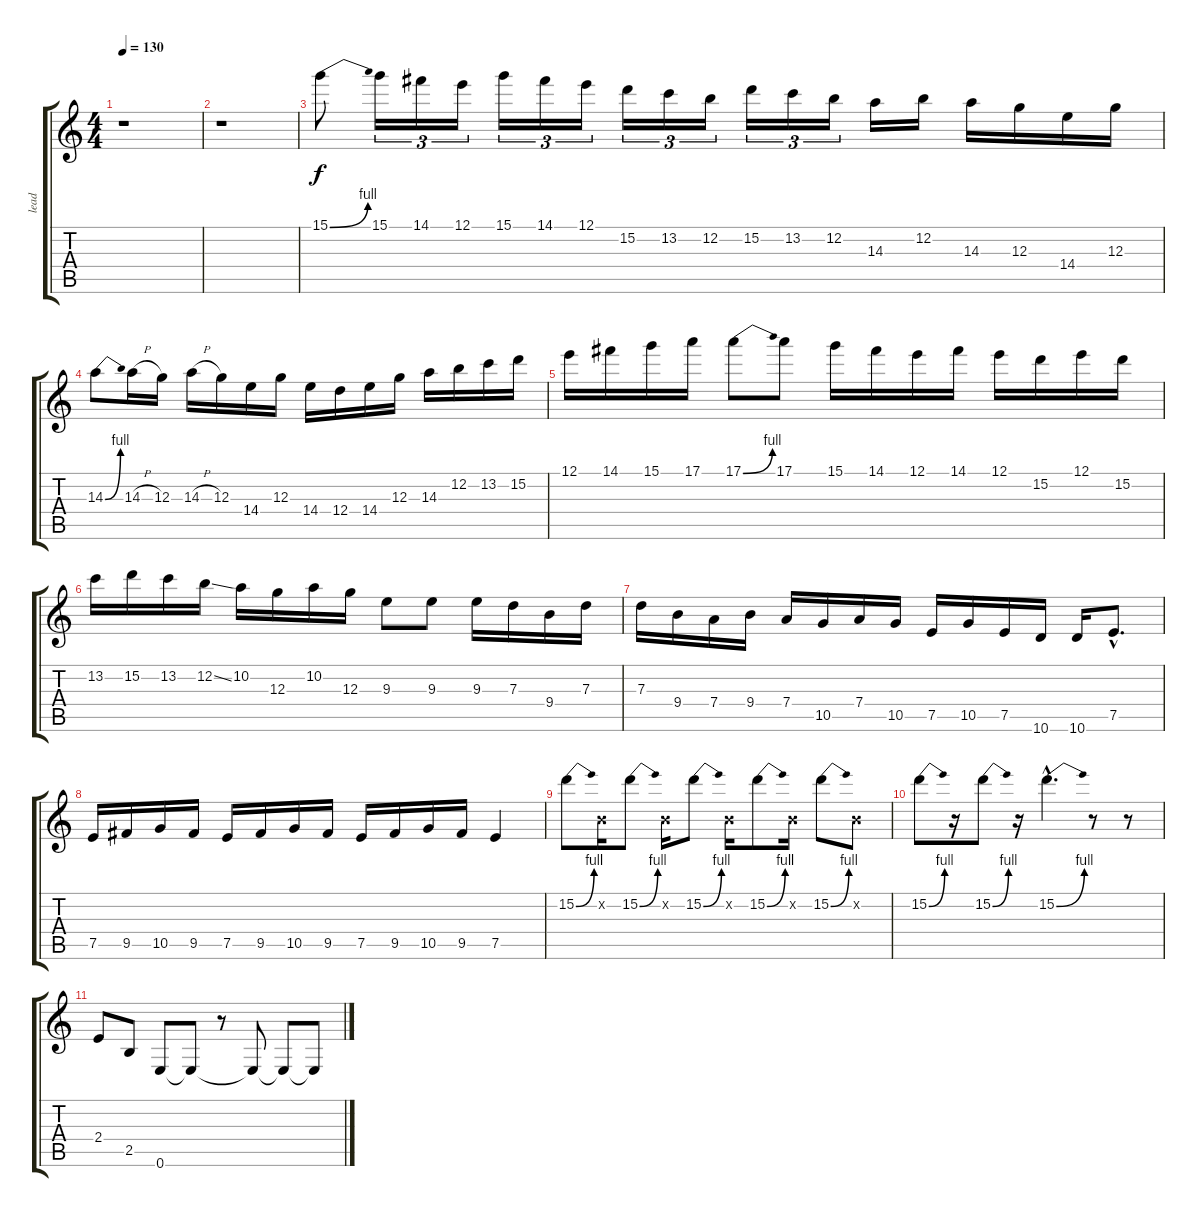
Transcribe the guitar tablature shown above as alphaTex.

\track ("lead" "lead") {instrument distortionguitar}
\staff {score tabs}
\tuning (E4 B3 G3 D3 A2 E2) {hide}
\ts (4 4)
\tempo 130
\clef g2
\ks c
r.1{dy f} |
r.1 |
15.1{be (bend 0 0 60 4)}.8 15.1.16{tu (3 2)} 14.1.16{tu (3 2)} 12.1.16{tu (3 2)} 15.1.16{tu (3 2)} 14.1.16{tu (3 2)} 12.1.16{tu (3 2)} 15.2.16{tu (3 2)} 13.2.16{tu (3 2)} 12.2.16{tu (3 2)} 15.2.16{tu (3 2)} 13.2.16{tu (3 2)} 12.2.16{tu (3 2)} 14.3.16 12.2.16 14.3.16 12.3.16 14.4.16 12.3.16 |
14.3{be (bend 0 0 60 4)}.8 14.3{h}.16 12.3.16 14.3{h}.16 12.3.16 14.4.16 12.3.16 14.4.16 12.4.16 14.4.16 12.3.16 14.3.16 12.2.16 13.2.16 15.2.16 |
12.1.16 14.1.16 15.1.16 17.1.16 17.1{be (bend 0 0 60 4)}.8 17.1.8 15.1.16 14.1.16 12.1.16 14.1.16 12.1.16 15.2.16 12.1.16 15.2.16 |
13.2.16 15.2.16 13.2.16 12.2{ss}.16 10.2.16 12.3.16 10.2.16 12.3.16 9.3.8 9.3.8 9.3.16 7.3.16 9.4.16 7.3.16 |
7.3.16 9.4.16 7.4.16 9.4.16 7.4.16 10.5.16 7.4.16 10.5.16 7.5.16 10.5.16 7.5.16 10.6.16 10.6.16 7.5{hac}.8{d} |
7.5.16 9.5.16 10.5.16 9.5.16 7.5.16 9.5.16 10.5.16 9.5.16 7.5.16 9.5.16 10.5.16 9.5.16 7.5.4 |
15.2{be (bend 0 0 60 4)}.8 0.2{x}.16 15.2{be (bend 0 0 60 4)}.8 0.2{x}.16 15.2{be (bend 0 0 60 4)}.8 0.2{x}.16 15.2{be (bend 0 0 60 4)}.8 0.2{x}.16 15.2{be (bend 0 0 60 4)}.8 0.2{x}.8 |
15.2{be (bend 0 0 60 4)}.8 r.16 15.2{be (bend 0 0 60 4)}.8 r.16 15.2{be (bend 0 0 60 4) hac}.4{d} r.8 r.8 |
2.4.8 2.5.8 0.6.8 0.6{t}.8 r.8 0.6{t}.8 0.6{t}.8 0.6{t}.8
